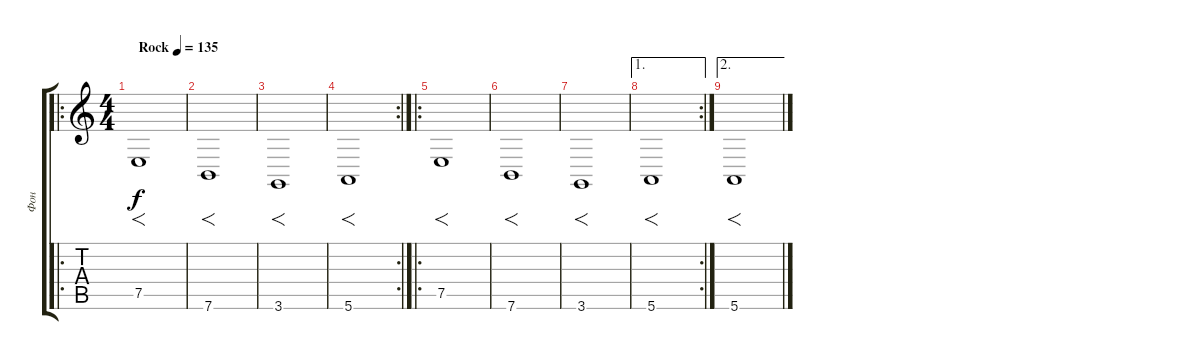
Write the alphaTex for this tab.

\track ("Фон" "Фон") {instrument violin}
\staff {score tabs}
\tuning (E4 B3 G3 D3 A2 E2) {hide}
\ro
\ts (4 4)
\tempo (135 "Rock")
\clef g2
\ks c
7.5.1{f dy f instrument violin} |
7.6.1{f} |
3.6.1{f} |
\rc 2
5.6.1{f} |
\ro
7.5.1{f} |
7.6.1{f} |
3.6.1{f} |
\ae 1
\rc 2
5.6.1{f} |
\ae 2
5.6.1{f}
